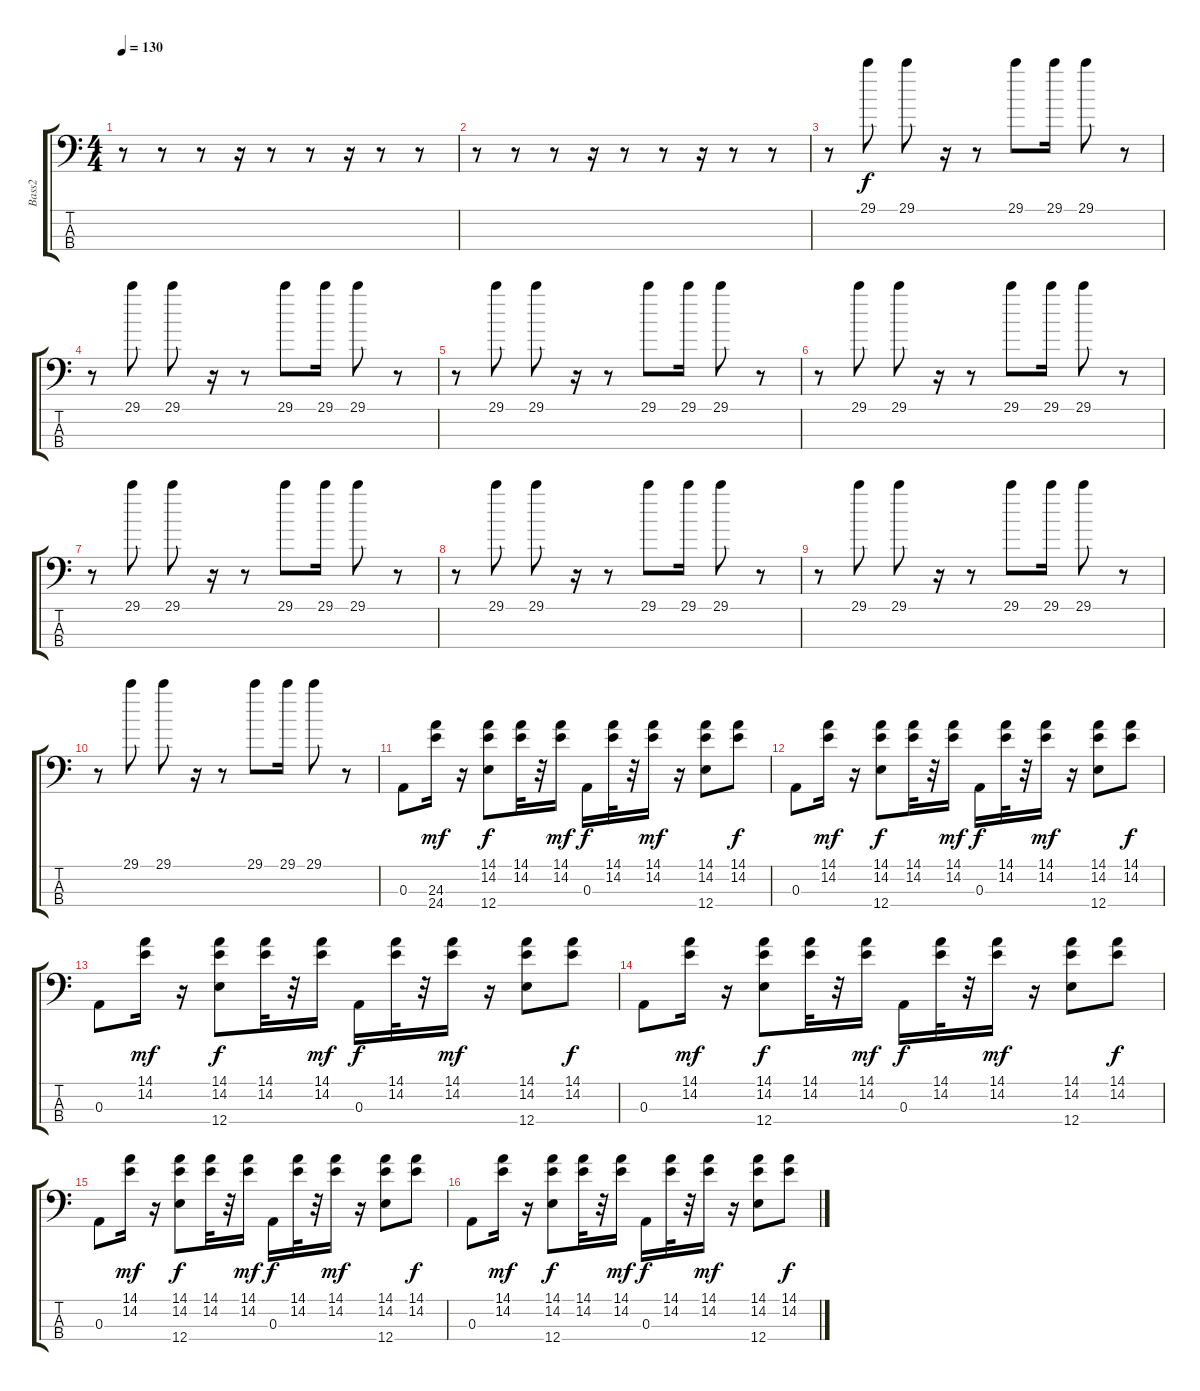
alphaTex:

\track ("Bass2" "Bass2") {instrument slapbass1}
\staff {score tabs}
\tuning (G2 D2 A1 E1) {hide}
\ts (4 4)
\tempo 130
\clef f4
\ks c
r.8{dy f} r.8 r.8 r.16 r.8 r.8 r.16 r.8 r.8 |
r.8 r.8 r.8 r.16 r.8 r.8 r.16 r.8 r.8 |
r.8 29.1.8 29.1.8 r.16 r.8 29.1.8 29.1.16 29.1.8 r.8 |
r.8 29.1.8 29.1.8 r.16 r.8 29.1.8 29.1.16 29.1.8 r.8 |
r.8 29.1.8 29.1.8 r.16 r.8 29.1.8 29.1.16 29.1.8 r.8 |
r.8 29.1.8 29.1.8 r.16 r.8 29.1.8 29.1.16 29.1.8 r.8 |
r.8 29.1.8 29.1.8 r.16 r.8 29.1.8 29.1.16 29.1.8 r.8 |
r.8 29.1.8 29.1.8 r.16 r.8 29.1.8 29.1.16 29.1.8 r.8 |
r.8 29.1.8 29.1.8 r.16 r.8 29.1.8 29.1.16 29.1.8 r.8 |
r.8 29.1.8 29.1.8 r.16 r.8 29.1.8 29.1.16 29.1.8 r.8 |
0.3.8 (24.3 24.4).16{dy mf} r.16 (14.1 14.2 12.4).8{dy f} (14.1 14.2).32 r.32 (14.1 14.2).16{dy mf} 0.3.16{dy f} (14.1 14.2).32 r.32 (14.1 14.2).16{dy mf} r.16 (14.1 14.2 12.4).8 (14.1 14.2).8{dy f} |
0.3.8 (14.1 14.2).16{dy mf} r.16 (14.1 14.2 12.4).8{dy f} (14.1 14.2).32 r.32 (14.1 14.2).16{dy mf} 0.3.16{dy f} (14.1 14.2).32 r.32 (14.1 14.2).16{dy mf} r.16 (14.1 14.2 12.4).8 (14.1 14.2).8{dy f} |
0.3.8 (14.1 14.2).16{dy mf} r.16 (14.1 14.2 12.4).8{dy f} (14.1 14.2).32 r.32 (14.1 14.2).16{dy mf} 0.3.16{dy f} (14.1 14.2).32 r.32 (14.1 14.2).16{dy mf} r.16 (14.1 14.2 12.4).8 (14.1 14.2).8{dy f} |
0.3.8 (14.1 14.2).16{dy mf} r.16 (14.1 14.2 12.4).8{dy f} (14.1 14.2).32 r.32 (14.1 14.2).16{dy mf} 0.3.16{dy f} (14.1 14.2).32 r.32 (14.1 14.2).16{dy mf} r.16 (14.1 14.2 12.4).8 (14.1 14.2).8{dy f} |
0.3.8 (14.1 14.2).16{dy mf} r.16 (14.1 14.2 12.4).8{dy f} (14.1 14.2).32 r.32 (14.1 14.2).16{dy mf} 0.3.16{dy f} (14.1 14.2).32 r.32 (14.1 14.2).16{dy mf} r.16 (14.1 14.2 12.4).8 (14.1 14.2).8{dy f} |
0.3.8 (14.1 14.2).16{dy mf} r.16 (14.1 14.2 12.4).8{dy f} (14.1 14.2).32 r.32 (14.1 14.2).16{dy mf} 0.3.16{dy f} (14.1 14.2).32 r.32 (14.1 14.2).16{dy mf} r.16 (14.1 14.2 12.4).8 (14.1 14.2).8{dy f}
